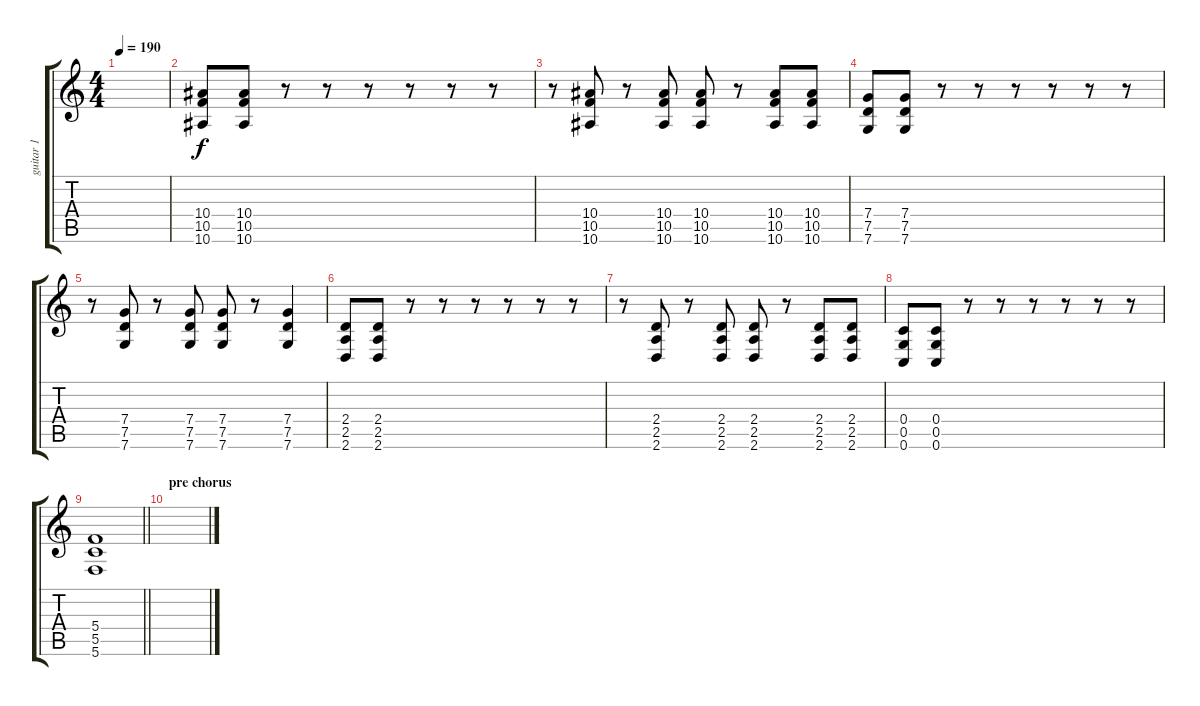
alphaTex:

\track ("guitar 1" "guitar 1") {instrument distortionguitar}
\staff {score tabs}
\tuning (D4 A3 F3 C3 G2 C2) {hide}
\ts (4 4)
\tempo 190
\clef g2
\ks c
|
(10.4 10.5 10.6).8 (10.4 10.5 10.6).8 r.8 r.8 r.8 r.8 r.8 r.8 |
r.8 (10.4 10.5 10.6).8 r.8 (10.4 10.5 10.6).8 (10.4 10.5 10.6).8 r.8 (10.4 10.5 10.6).8 (10.4 10.5 10.6).8 |
(7.4 7.5 7.6).8 (7.4 7.5 7.6).8 r.8 r.8 r.8 r.8 r.8 r.8 |
r.8 (7.4 7.5 7.6).8 r.8 (7.4 7.5 7.6).8 (7.4 7.5 7.6).8 r.8 (7.4 7.5 7.6).4 |
(2.4 2.5 2.6).8 (2.4 2.5 2.6).8 r.8 r.8 r.8 r.8 r.8 r.8 |
r.8 (2.4 2.5 2.6).8 r.8 (2.4 2.5 2.6).8 (2.4 2.5 2.6).8 r.8 (2.4 2.5 2.6).8 (2.4 2.5 2.6).8 |
(0.4 0.5 0.6).8 (0.4 0.5 0.6).8 r.8 r.8 r.8 r.8 r.8 r.8 |
\barLineRight lightlight
(5.4 5.5 5.6).1 |
\section ("" "pre chorus")
